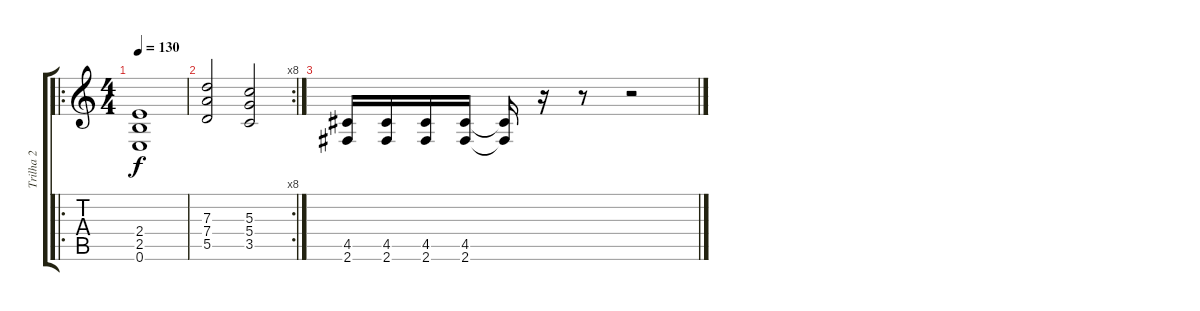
\track ("Trilha 2" "Trilha 2") {instrument distortionguitar}
\staff {score tabs}
\tuning (E4 B3 G3 D3 A2 E2) {hide}
\ro
\ts (4 4)
\tempo 130
\clef g2
\ks c
(2.4 2.5 0.6).1{dy f} |
\rc 8
(7.3 7.4 5.5).2 (5.3 5.4 3.5).2 |
(4.5 2.6).16 (4.5 2.6).16 (4.5 2.6).16 (4.5 2.6).16 (4.5{t} 2.6{t}).16 r.16 r.8 r.2
